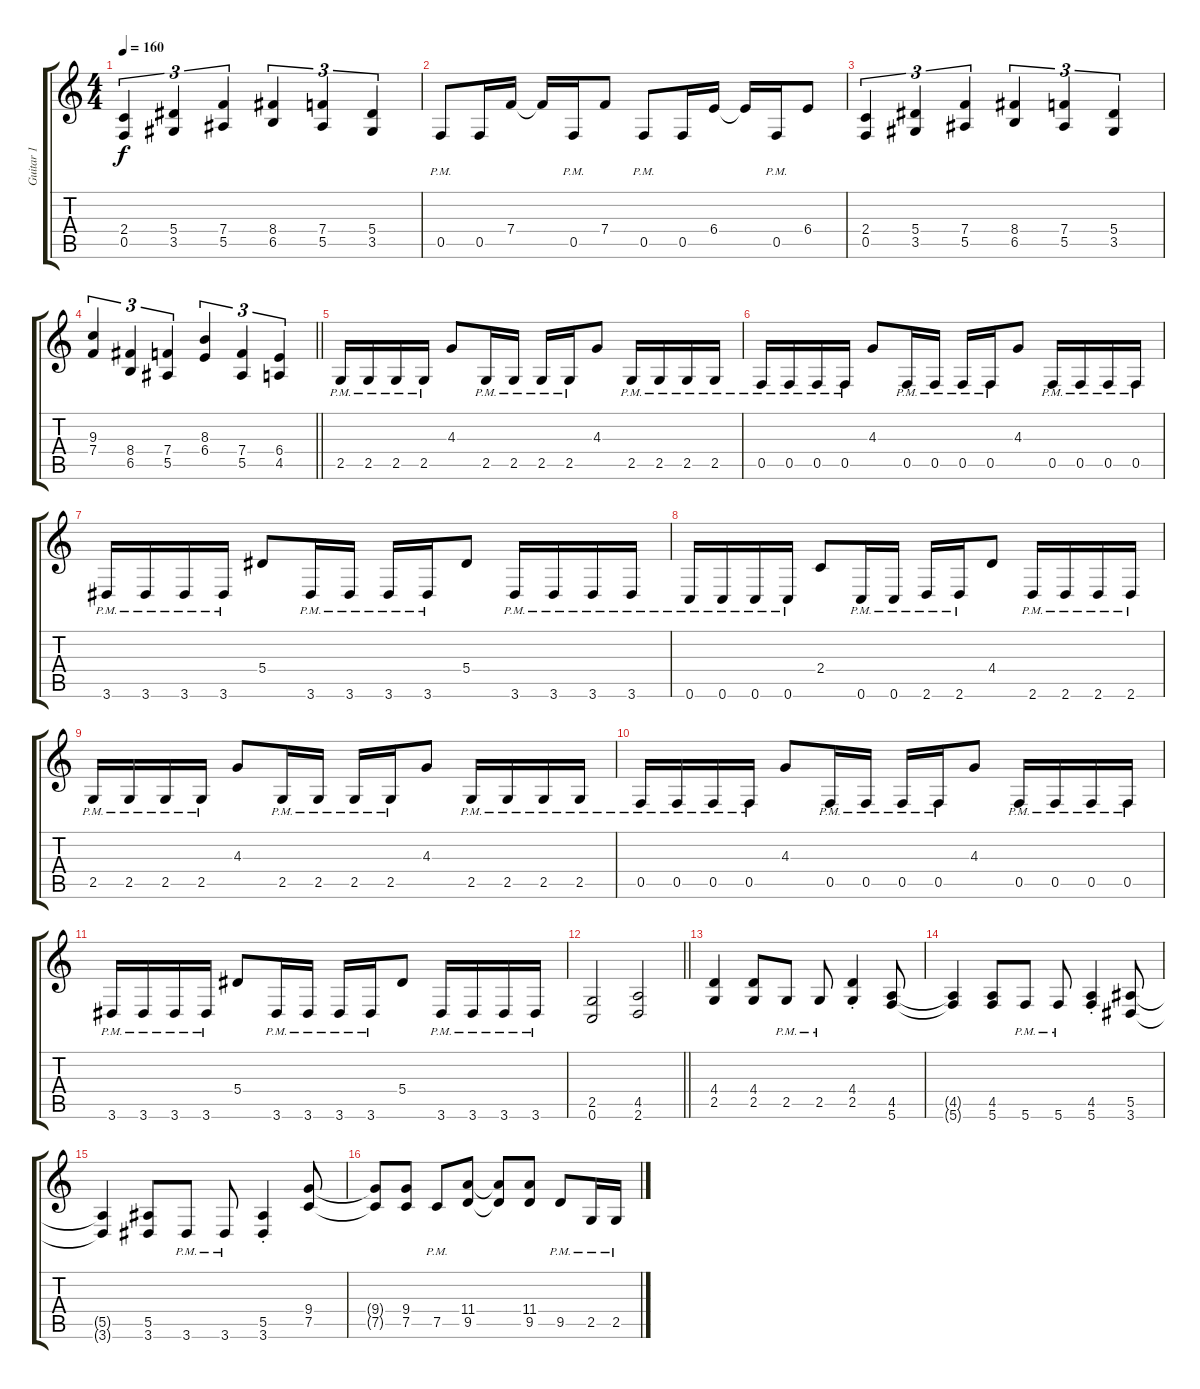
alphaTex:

\track ("Guitar 1" "Guitar 1") {instrument distortionguitar}
\staff {score tabs}
\tuning (C4 G3 Eb3 Bb2 F2 C2) {hide}
\ts (4 4)
\tempo 160
\clef g2
\ks c
(2.4 0.5).4{tu (3 2) dy f} (5.4 3.5).4{tu (3 2)} (7.4 5.5).4{tu (3 2)} (8.4 6.5).4{tu (3 2)} (7.4 5.5).4{tu (3 2)} (5.4 3.5).4{tu (3 2)} |
0.5{pm}.8 0.5.16 7.4.16 7.4{t}.16 0.5{pm}.16 7.4.8 0.5{pm}.8 0.5.16 6.4.16 6.4{t}.16 0.5{pm}.16 6.4.8 |
(2.4 0.5).4{tu (3 2)} (5.4 3.5).4{tu (3 2)} (7.4 5.5).4{tu (3 2)} (8.4 6.5).4{tu (3 2)} (7.4 5.5).4{tu (3 2)} (5.4 3.5).4{tu (3 2)} |
\barLineRight lightlight
(9.3 7.4).4{tu (3 2)} (8.4 6.5).4{tu (3 2)} (7.4 5.5).4{tu (3 2)} (8.3 6.4).4{tu (3 2)} (7.4 5.5).4{tu (3 2)} (6.4 4.5).4{tu (3 2)} |
2.5{pm}.16 2.5{pm}.16 2.5{pm}.16 2.5{pm}.16 4.3.8 2.5{pm}.16 2.5{pm}.16 2.5{pm}.16 2.5{pm}.16 4.3.8 2.5{pm}.16 2.5{pm}.16 2.5{pm}.16 2.5{pm}.16 |
0.5{pm}.16 0.5{pm}.16 0.5{pm}.16 0.5{pm}.16 4.3.8 0.5{pm}.16 0.5{pm}.16 0.5{pm}.16 0.5{pm}.16 4.3.8 0.5{pm}.16 0.5{pm}.16 0.5{pm}.16 0.5{pm}.16 |
3.6{pm}.16 3.6{pm}.16 3.6{pm}.16 3.6{pm}.16 5.4.8 3.6{pm}.16 3.6{pm}.16 3.6{pm}.16 3.6{pm}.16 5.4.8 3.6{pm}.16 3.6{pm}.16 3.6{pm}.16 3.6{pm}.16 |
0.6{pm}.16 0.6{pm}.16 0.6{pm}.16 0.6{pm}.16 2.4.8 0.6{pm}.16 0.6{pm}.16 2.6{pm}.16 2.6{pm}.16 4.4.8 2.6{pm}.16 2.6{pm}.16 2.6{pm}.16 2.6{pm}.16 |
2.5{pm}.16 2.5{pm}.16 2.5{pm}.16 2.5{pm}.16 4.3.8 2.5{pm}.16 2.5{pm}.16 2.5{pm}.16 2.5{pm}.16 4.3.8 2.5{pm}.16 2.5{pm}.16 2.5{pm}.16 2.5{pm}.16 |
0.5{pm}.16 0.5{pm}.16 0.5{pm}.16 0.5{pm}.16 4.3.8 0.5{pm}.16 0.5{pm}.16 0.5{pm}.16 0.5{pm}.16 4.3.8 0.5{pm}.16 0.5{pm}.16 0.5{pm}.16 0.5{pm}.16 |
3.6{pm}.16 3.6{pm}.16 3.6{pm}.16 3.6{pm}.16 5.4.8 3.6{pm}.16 3.6{pm}.16 3.6{pm}.16 3.6{pm}.16 5.4.8 3.6{pm}.16 3.6{pm}.16 3.6{pm}.16 3.6{pm}.16 |
\barLineRight lightlight
(2.5 0.6).2 (4.5 2.6).2 |
(4.4 2.5).4 (4.4 2.5).8 2.5{pm}.8 2.5{pm}.8 (4.4{st} 2.5{st}).4 (4.5 5.6).8 |
(4.5{t} 5.6{t}).4 (4.5 5.6).8 5.6{pm}.8 5.6{pm}.8 (4.5{st} 5.6{st}).4 (5.5 3.6).8 |
(5.5{t} 3.6{t}).4 (5.5 3.6).8 3.6{pm}.8 3.6{pm}.8 (5.5{st} 3.6{st}).4 (9.4 7.5).8 |
(9.4{t} 7.5{t}).8 (9.4 7.5).8 7.5{pm}.8 (11.4 9.5).8 (11.4{t} 9.5{t}).8 (11.4 9.5).8 9.5{pm}.8 2.5{pm}.16 2.5{pm}.16
